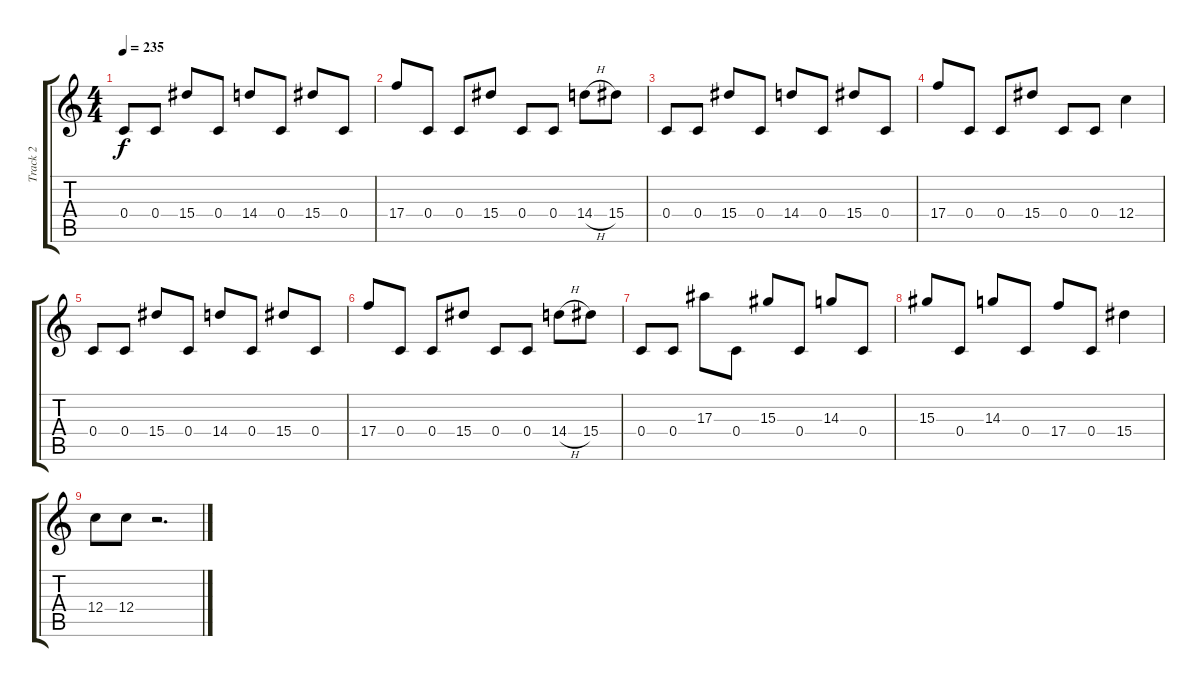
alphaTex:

\track ("Track 2" "Track 2") {instrument overdrivenguitar}
\staff {score tabs}
\tuning (D4 A3 F3 C3 G2 C2) {hide}
\ts (4 4)
\tempo 235
\clef g2
\ks c
0.4.8{dy f} 0.4.8 15.4.8 0.4.8 14.4.8 0.4.8 15.4.8 0.4.8 |
17.4.8 0.4.8 0.4.8 15.4.8 0.4.8 0.4.8 14.4{h}.8 15.4.8 |
0.4.8 0.4.8 15.4.8 0.4.8 14.4.8 0.4.8 15.4.8 0.4.8 |
17.4.8 0.4.8 0.4.8 15.4.8 0.4.8 0.4.8 12.4.4 |
0.4.8 0.4.8 15.4.8 0.4.8 14.4.8 0.4.8 15.4.8 0.4.8 |
17.4.8 0.4.8 0.4.8 15.4.8 0.4.8 0.4.8 14.4{h}.8 15.4.8 |
0.4.8 0.4.8 17.3.8 0.4.8 15.3.8 0.4.8 14.3.8 0.4.8 |
15.3.8 0.4.8 14.3.8 0.4.8 17.4.8 0.4.8 15.4.4 |
12.4.8 12.4.8 r.2{d}
